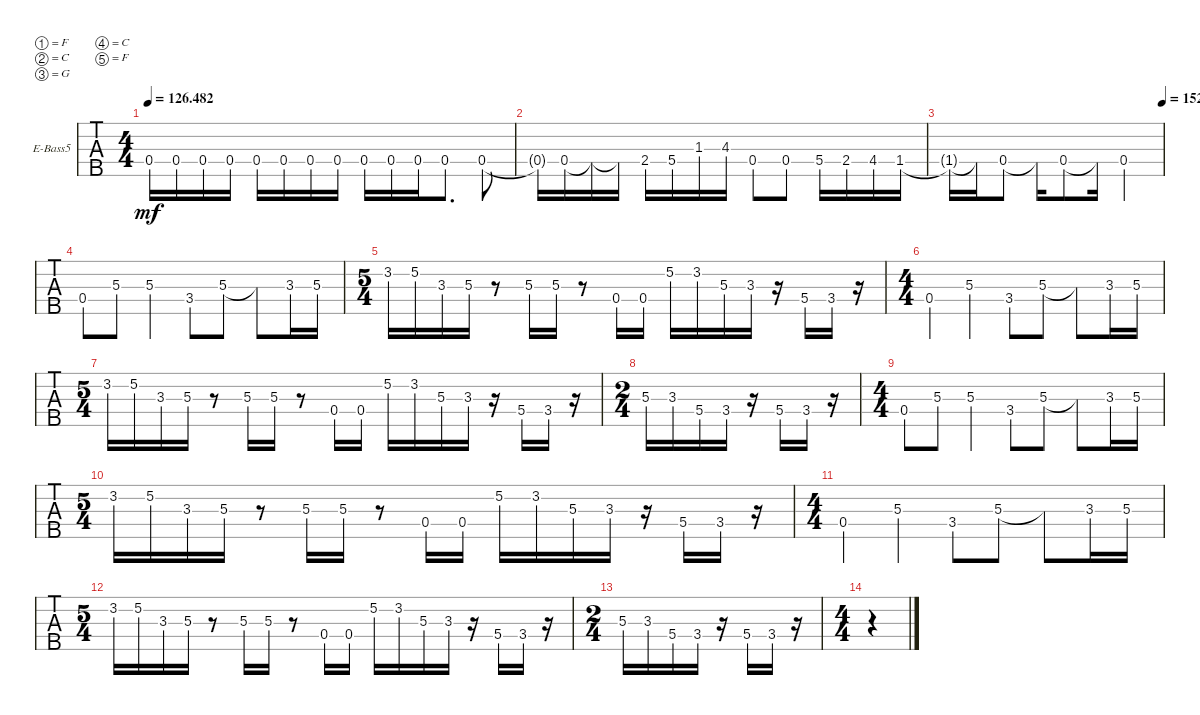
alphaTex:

\defaultSystemsLayout 4
\bracketExtendMode groupsimilarinstruments
\firstSystemTrackNameOrientation horizontal
\otherSystemsTrackNameOrientation horizontal
\track ("Electric Bass" "E-Bass5") {instrument electricbassfinger}
\staff {tabs}
\tuning (F2 C2 G1 C1 F0)
\ts (4 4)
\tempo
126.482
\accidentals auto
\clef f4
\ottava regular
\simile none
\ks c
0.4.16{dy mf} 0.4.16 0.4.16 0.4.16 0.4.16 0.4.16 0.4.16 0.4.16 0.4.16 0.4.16 0.4.16 0.4.8{d} 0.4.8 |
0.4{t}.16 0.4.16 0.4{t}.16 0.4{t}.16 2.4.16 5.4.16 1.3.16 4.3.16 0.4.8 0.4.8 5.4.16 2.4.16 4.4.16 1.4.16 |
\tempo (152 1)
1.4{t}.16 1.4{t}.16 0.4.8 0.4{t}.16 0.4.8 0.4{t}.16 0.4.4 |
0.4.8 5.3.8 5.3.4 3.4.8 5.3.8 5.3{t}.8 3.3.16 5.3.16 |
\ts (5 4)
3.2.16 5.2.16 3.3.16 5.3.16 r.8 5.3.16 5.3.16 r.8 0.4.16 0.4.16 5.2.16 3.2.16 5.3.16 3.3.16 r.16 5.4.16 3.4.16 r.16 |
\ts (4 4)
0.4.4 5.3.4 3.4.8 5.3.8 5.3{t}.8 3.3.16 5.3.16 |
\ts (5 4)
3.2.16 5.2.16 3.3.16 5.3.16 r.8 5.3.16 5.3.16 r.8 0.4.16 0.4.16 5.2.16 3.2.16 5.3.16 3.3.16 r.16 5.4.16 3.4.16 r.16 |
\ts (2 4)
5.3.16 3.3.16 5.4.16 3.4.16 r.16 5.4.16 3.4.16 r.16 |
\ts (4 4)
0.4.8 5.3.8 5.3.4 3.4.8 5.3.8 5.3{t}.8 3.3.16 5.3.16 |
\ts (5 4)
3.2.16 5.2.16 3.3.16 5.3.16 r.8 5.3.16 5.3.16 r.8 0.4.16 0.4.16 5.2.16 3.2.16 5.3.16 3.3.16 r.16 5.4.16 3.4.16 r.16 |
\ts (4 4)
0.4.4 5.3.4 3.4.8 5.3.8 5.3{t}.8 3.3.16 5.3.16 |
\ts (5 4)
3.2.16 5.2.16 3.3.16 5.3.16 r.8 5.3.16 5.3.16 r.8 0.4.16 0.4.16 5.2.16 3.2.16 5.3.16 3.3.16 r.16 5.4.16 3.4.16 r.16 |
\ts (2 4)
5.3.16 3.3.16 5.4.16 3.4.16 r.16 5.4.16 3.4.16 r.16 |
\ts (4 4)
